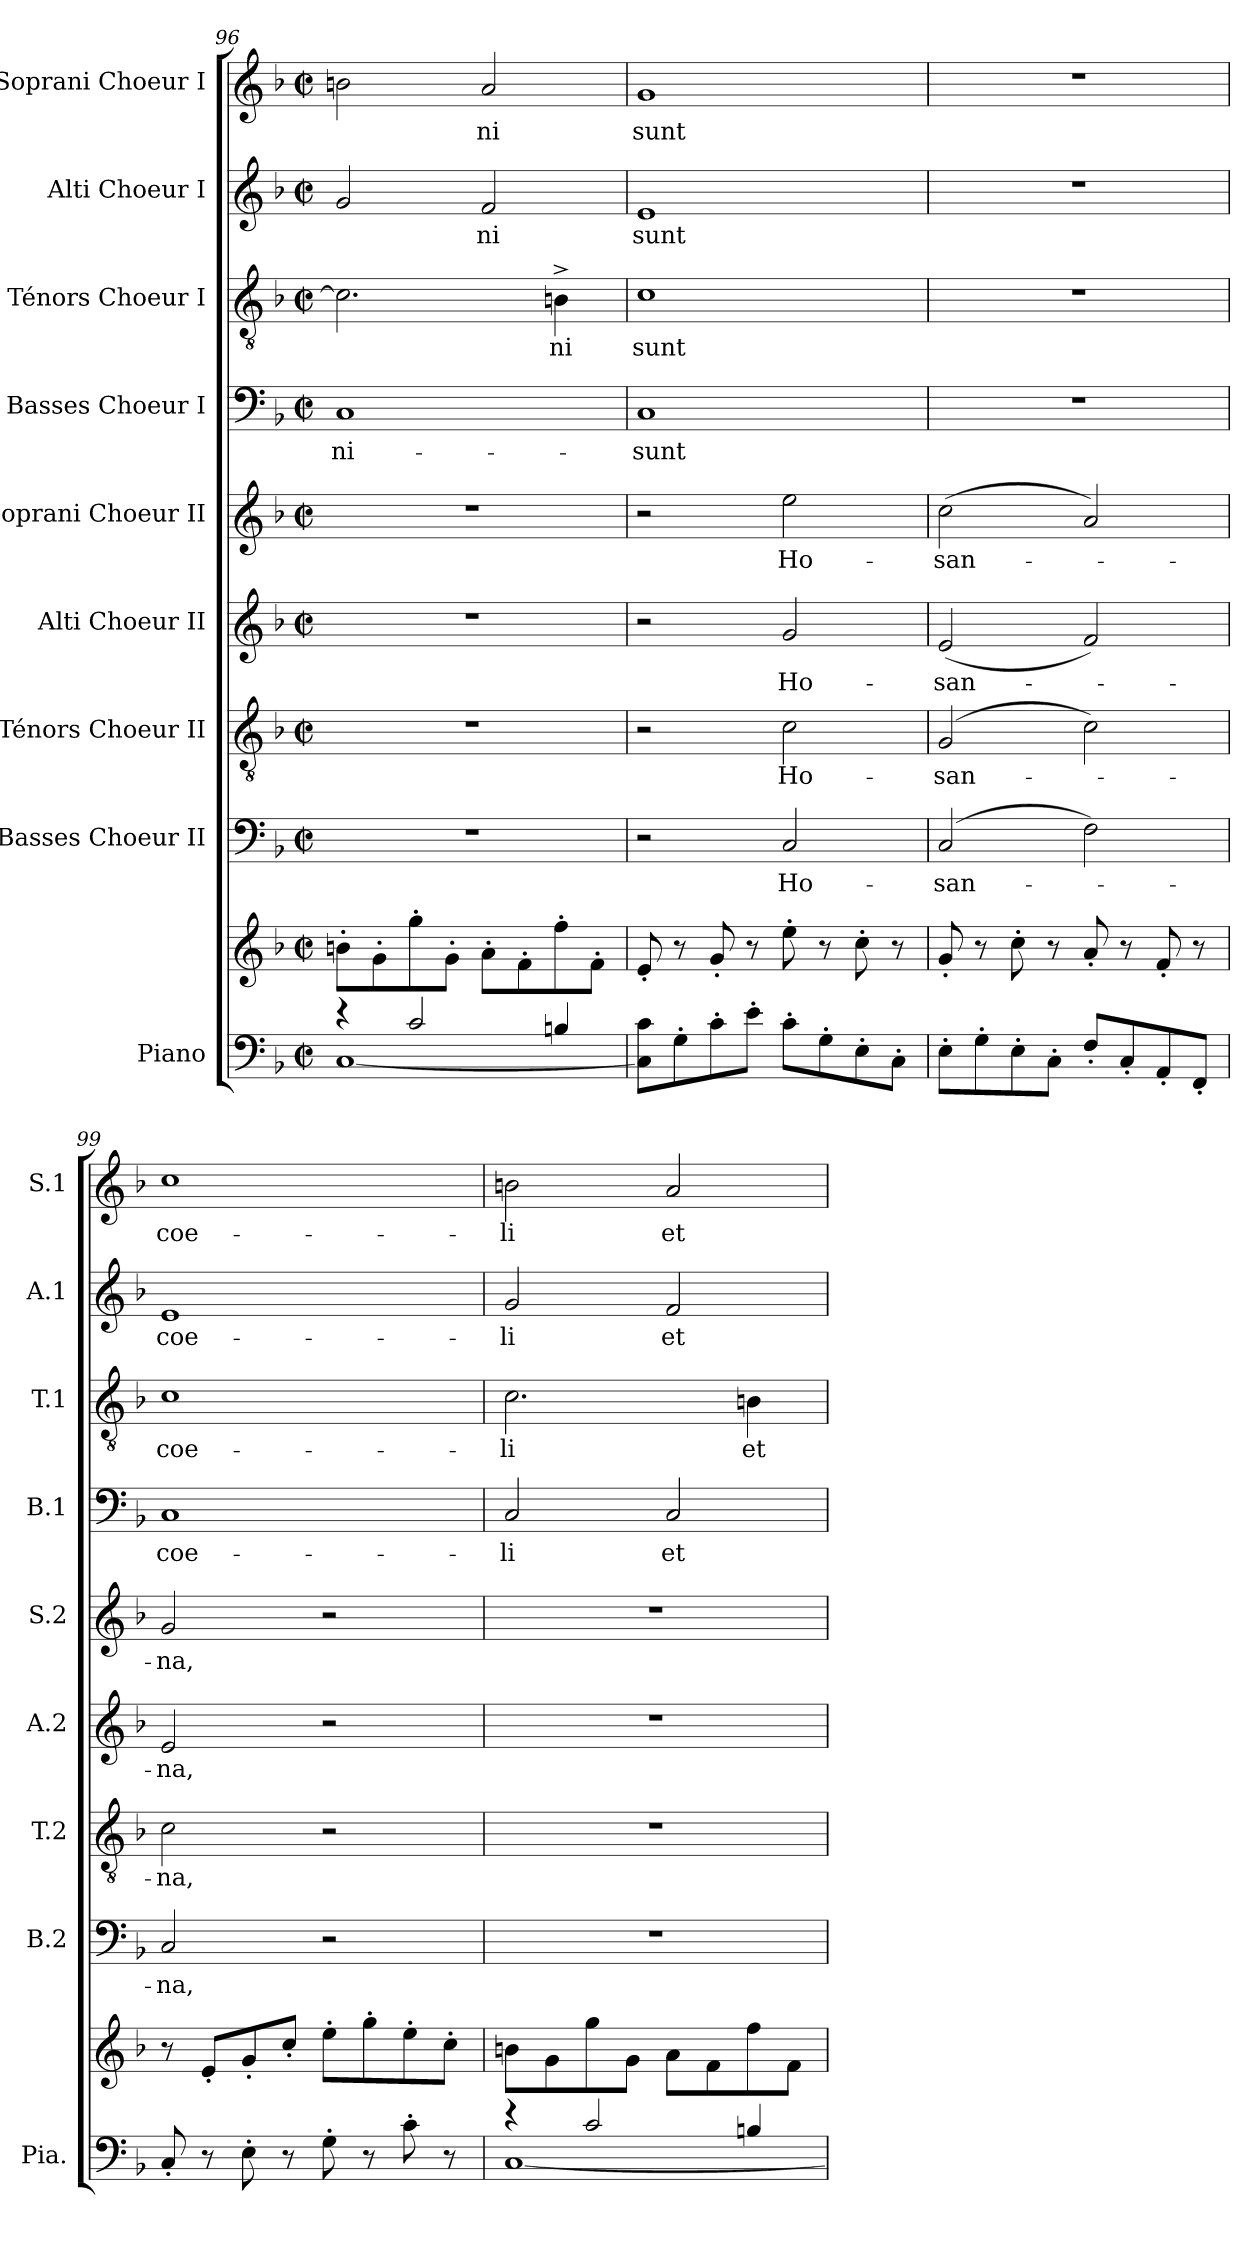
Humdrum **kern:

**kern	**kern	**kern	**text	**kern	**text	**kern	**text	**kern	**text	**kern	**text	**kern	**text	**kern	**text	**kern	**text
*part9	*part9	*part8	*part8	*part7	*part7	*part6	*part6	*part5	*part5	*part4	*part4	*part3	*part3	*part2	*part2	*part1	*part1
*staff10	*staff9	*staff8	*staff8	*staff7	*staff7	*staff6	*staff6	*staff5	*staff5	*staff4	*staff4	*staff3	*staff3	*staff2	*staff2	*staff1	*staff1
*I"Piano	*	*I"Basses Choeur II	*	*I"Ténors Choeur II	*	*I"Alti Choeur II	*	*I"Soprani Choeur II	*	*I"Basses Choeur I	*	*I"Ténors Choeur I	*	*I"Alti Choeur I	*	*I"Soprani Choeur I	*
*I'Pia.	*	*I'B.2	*	*I'T.2	*	*I'A.2	*	*I'S.2	*	*I'B.1	*	*I'T.1	*	*I'A.1	*	*I'S.1	*
*clefF4	*clefG2	*clefF4	*	*clefGv2	*	*clefG2	*	*clefG2	*	*clefF4	*	*clefGv2	*	*clefG2	*	*clefG2	*
*k[b-]	*k[b-]	*k[b-]	*	*k[b-]	*	*k[b-]	*	*k[b-]	*	*k[b-]	*	*k[b-]	*	*k[b-]	*	*k[b-]	*
*M2/2	*M2/2	*M2/2	*	*M2/2	*	*M2/2	*	*M2/2	*	*M2/2	*	*M2/2	*	*M2/2	*	*M2/2	*
*met(c|)	*met(c|)	*met(c|)	*	*met(c|)	*	*met(c|)	*	*met(c|)	*	*met(c|)	*	*met(c|)	*	*met(c|)	*	*met(c|)	*
=96	=96	=96	=96	=96	=96	=96	=96	=96	=96	=96	=96	=96	=96	=96	=96	=96	=96
*^	*	*	*	*	*	*	*	*	*	*	*	*	*	*	*	*	*
4r	[1C	8bn'\L	1r	.	1r	.	1r	.	1r	.	1C	-ni-	2.c\]	.	2g/	.	2bn\	.
.	.	8g'\	.	.	.	.	.	.	.	.	.	.	.	.	.	.	.	.
2c/	.	8gg'\	.	.	.	.	.	.	.	.	.	.	.	.	.	.	.	.
.	.	8g'\J	.	.	.	.	.	.	.	.	.	.	.	.	.	.	.	.
.	.	8a'\L	.	.	.	.	.	.	.	.	.	.	.	.	2f/	-ni	2a/	-ni
.	.	8f'\	.	.	.	.	.	.	.	.	.	.	.	.	.	.	.	.
4Bn/	.	8ff'\	.	.	.	.	.	.	.	.	.	.	4Bn^\	-ni	.	.	.	.
.	.	8f'\J	.	.	.	.	.	.	.	.	.	.	.	.	.	.	.	.
*v	*v	*	*	*	*	*	*	*	*	*	*	*	*	*	*	*	*	*
!!LO:PB:g=z
=97	=97	=97	=97	=97	=97	=97	=97	=97	=97	=97	=97	=97	=97	=97	=97	=97	=97
*	*	*^	*	*^	*	*^	*	*	*	*	*	*	*	*	*	*	*
8C\] 8c\L	8e'/	2r	2ryy	.	2r	2ryy	.	2r	2ryy	.	2r	.	1C	-sunt	1c	sunt	1e	sunt	1g	sunt
8G'\	8r	.	.	.	.	.	.	.	.	.	.	.	.	.	.	.	.	.	.	.
8c'\	8g'/	.	.	.	.	.	.	.	.	.	.	.	.	.	.	.	.	.	.	.
8e'\J	8r	.	.	.	.	.	.	.	.	.	.	.	.	.	.	.	.	.	.	.
8c'\L	8ee'\	2C/	2ryy	Ho-	2c\	2ryy	Ho-	2g/	2ryy	Ho-	2ee\	Ho-	.	.	.	.	.	.	.	.
8G'\	8r	.	.	.	.	.	.	.	.	.	.	.	.	.	.	.	.	.	.	.
8E'\	8cc'\	.	.	.	.	.	.	.	.	.	.	.	.	.	.	.	.	.	.	.
8C'\J	8r	.	.	.	.	.	.	.	.	.	.	.	.	.	.	.	.	.	.	.
*	*	*v	*v	*	*	*	*	*v	*v	*	*	*	*	*	*	*	*	*	*	*
*	*	*	*	*v	*v	*	*	*	*	*	*	*	*	*	*	*	*	*
=98	=98	=98	=98	=98	=98	=98	=98	=98	=98	=98	=98	=98	=98	=98	=98	=98	=98
8E'\L	8g'/	(2C/	-san-	(2G/	-san-	(2e/	-san-	(2cc\	-san-	1r	.	1r	.	1r	.	1r	.
8G'\	8r	.	.	.	.	.	.	.	.	.	.	.	.	.	.	.	.
8E'\	8cc'\	.	.	.	.	.	.	.	.	.	.	.	.	.	.	.	.
8C'\J	8r	.	.	.	.	.	.	.	.	.	.	.	.	.	.	.	.
8F'/L	8a'/	2F\)	.	2c\)	.	2f/)	.	2a/)	.	.	.	.	.	.	.	.	.
8C'/	8r	.	.	.	.	.	.	.	.	.	.	.	.	.	.	.	.
8AA'/	8f'/	.	.	.	.	.	.	.	.	.	.	.	.	.	.	.	.
8FF'/J	8r	.	.	.	.	.	.	.	.	.	.	.	.	.	.	.	.
=99	=99	=99	=99	=99	=99	=99	=99	=99	=99	=99	=99	=99	=99	=99	=99	=99	=99
8C'/	8r	2C/	-na,	2c\	-na,	2e/	-na,	2g/	-na,	1C	coe-	1c	coe-	1e	coe-	1cc	coe-
8r	8e'/L	.	.	.	.	.	.	.	.	.	.	.	.	.	.	.	.
8E'\	8g'/	.	.	.	.	.	.	.	.	.	.	.	.	.	.	.	.
8r	8cc'/J	.	.	.	.	.	.	.	.	.	.	.	.	.	.	.	.
8G'\	8ee'\L	2r	.	2r	.	2r	.	2r	.	.	.	.	.	.	.	.	.
8r	8gg'\	.	.	.	.	.	.	.	.	.	.	.	.	.	.	.	.
8c'\	8ee'\	.	.	.	.	.	.	.	.	.	.	.	.	.	.	.	.
8r	8cc'\J	.	.	.	.	.	.	.	.	.	.	.	.	.	.	.	.
=100	=100	=100	=100	=100	=100	=100	=100	=100	=100	=100	=100	=100	=100	=100	=100	=100	=100
*^	*	*	*	*	*	*	*	*	*	*	*	*	*	*	*	*	*
4r	[1C	8bn\L	1r	.	1r	.	1r	.	1r	.	2C/	-li	2.c\	-li	2g/	-li	2bn\	-li
.	.	8g\	.	.	.	.	.	.	.	.	.	.	.	.	.	.	.	.
2c/	.	8gg\	.	.	.	.	.	.	.	.	.	.	.	.	.	.	.	.
.	.	8g\J	.	.	.	.	.	.	.	.	.	.	.	.	.	.	.	.
.	.	8a\L	.	.	.	.	.	.	.	.	2C/	et	.	.	2f/	et	2a/	et
.	.	8f\	.	.	.	.	.	.	.	.	.	.	.	.	.	.	.	.
4Bn/	.	8ff\	.	.	.	.	.	.	.	.	.	.	4Bn\	et	.	.	.	.
.	.	8f\J	.	.	.	.	.	.	.	.	.	.	.	.	.	.	.	.
*v	*v	*	*	*	*	*	*	*	*	*	*	*	*	*	*	*	*	*
=	=	=	=	=	=	=	=	=	=	=	=	=	=	=	=	=	=
*-	*-	*-	*-	*-	*-	*-	*-	*-	*-	*-	*-	*-	*-	*-	*-	*-	*-
